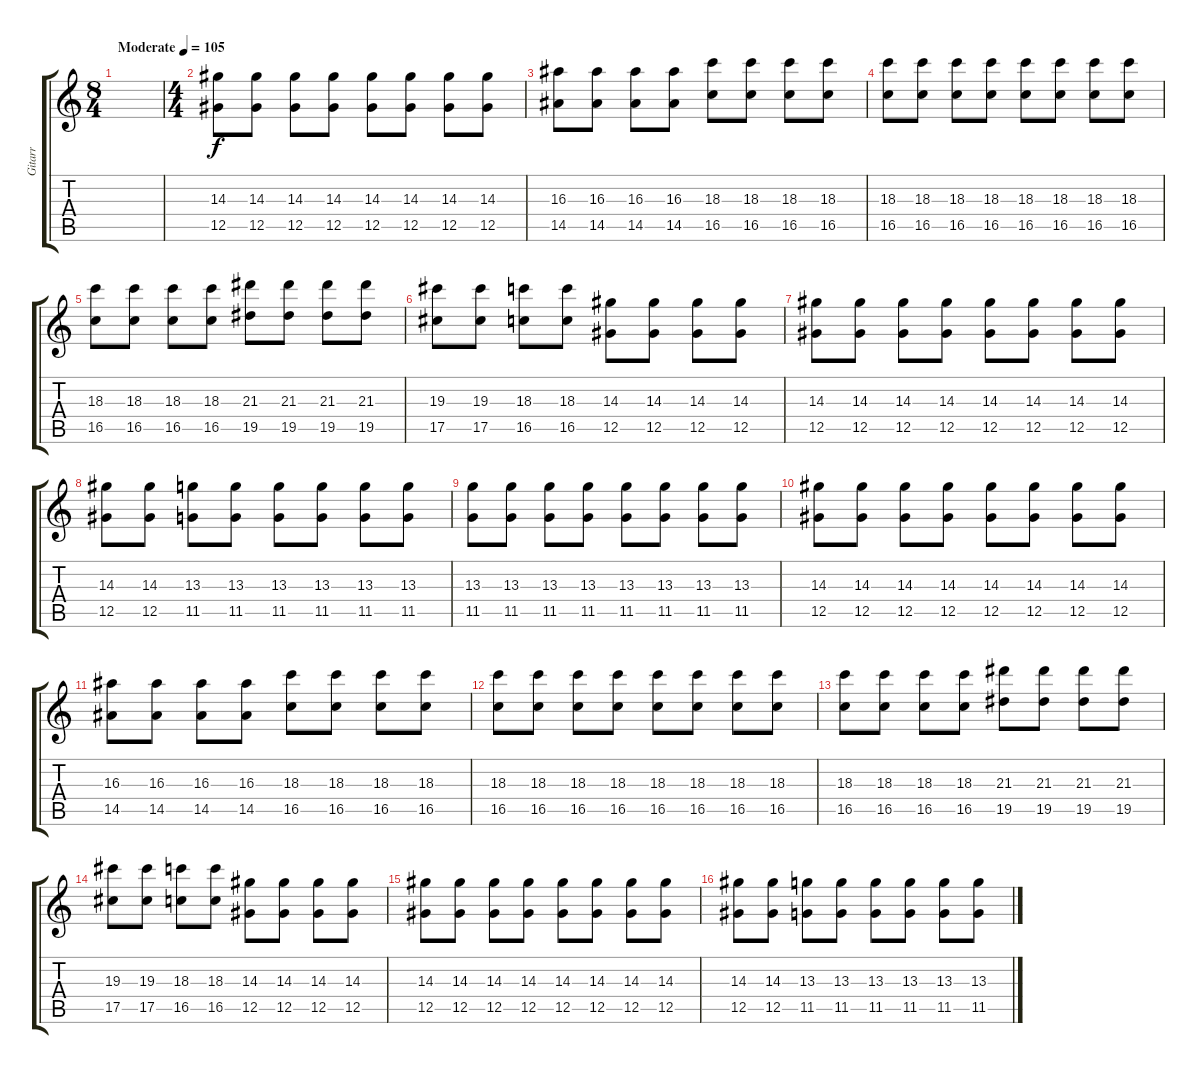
\track ("Gitarr" "Gitarr") {instrument overdrivenguitar}
\staff {score tabs}
\tuning (Eb4 Bb3 Gb3 Db3 Ab2 Db2) {hide}
\ts (8 4)
\tempo (105 "Moderate")
\clef g2
\ks c
|
\ts (4 4)
(14.3 12.5).8{instrument electricguitarclean} (14.3 12.5).8 (14.3 12.5).8 (14.3 12.5).8 (14.3 12.5).8 (14.3 12.5).8 (14.3 12.5).8 (14.3 12.5).8 |
(16.3 14.5).8 (16.3 14.5).8 (16.3 14.5).8 (16.3 14.5).8 (18.3 16.5).8 (18.3 16.5).8 (18.3 16.5).8 (18.3 16.5).8 |
(18.3 16.5).8 (18.3 16.5).8 (18.3 16.5).8 (18.3 16.5).8 (18.3 16.5).8 (18.3 16.5).8 (18.3 16.5).8 (18.3 16.5).8 |
(18.3 16.5).8 (18.3 16.5).8 (18.3 16.5).8 (18.3 16.5).8 (21.3 19.5).8 (21.3 19.5).8 (21.3 19.5).8 (21.3 19.5).8 |
(19.3 17.5).8 (19.3 17.5).8 (18.3 16.5).8 (18.3 16.5).8 (14.3 12.5).8 (14.3 12.5).8 (14.3 12.5).8 (14.3 12.5).8 |
(14.3 12.5).8 (14.3 12.5).8 (14.3 12.5).8 (14.3 12.5).8 (14.3 12.5).8 (14.3 12.5).8 (14.3 12.5).8 (14.3 12.5).8 |
(14.3 12.5).8 (14.3 12.5).8 (13.3 11.5).8 (13.3 11.5).8 (13.3 11.5).8 (13.3 11.5).8 (13.3 11.5).8 (13.3 11.5).8 |
(13.3 11.5).8 (13.3 11.5).8 (13.3 11.5).8 (13.3 11.5).8 (13.3 11.5).8 (13.3 11.5).8 (13.3 11.5).8 (13.3 11.5).8 |
(14.3 12.5).8{instrument overdrivenguitar} (14.3 12.5).8 (14.3 12.5).8 (14.3 12.5).8 (14.3 12.5).8 (14.3 12.5).8 (14.3 12.5).8 (14.3 12.5).8 |
(16.3 14.5).8 (16.3 14.5).8 (16.3 14.5).8 (16.3 14.5).8 (18.3 16.5).8 (18.3 16.5).8 (18.3 16.5).8 (18.3 16.5).8 |
(18.3 16.5).8 (18.3 16.5).8 (18.3 16.5).8 (18.3 16.5).8 (18.3 16.5).8 (18.3 16.5).8 (18.3 16.5).8 (18.3 16.5).8 |
(18.3 16.5).8 (18.3 16.5).8 (18.3 16.5).8 (18.3 16.5).8 (21.3 19.5).8 (21.3 19.5).8 (21.3 19.5).8 (21.3 19.5).8 |
(19.3 17.5).8 (19.3 17.5).8 (18.3 16.5).8 (18.3 16.5).8 (14.3 12.5).8 (14.3 12.5).8 (14.3 12.5).8 (14.3 12.5).8 |
(14.3 12.5).8 (14.3 12.5).8 (14.3 12.5).8 (14.3 12.5).8 (14.3 12.5).8 (14.3 12.5).8 (14.3 12.5).8 (14.3 12.5).8 |
(14.3 12.5).8 (14.3 12.5).8 (13.3 11.5).8 (13.3 11.5).8 (13.3 11.5).8 (13.3 11.5).8 (13.3 11.5).8 (13.3 11.5).8
